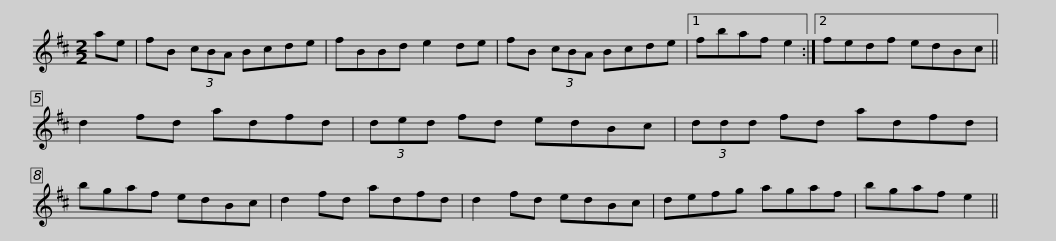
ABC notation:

X:1
L:1/8
M:2/2
I:linebreak $
K:Bmin
V:1 treble
V:1
 ae | fB (3cBA Bcde | fBBd e2 de | fB (3cBA Bcde |1 fbaf e2 :|2 %5
 fedf edBc ||$ d2 fd adfd | (3ded fd edBc | (3ddd fd adfd | bgaf edBc | %10
 d2 fd adfd |$ d2 fd edBc | defg agaf | bgaf e2 || %14
